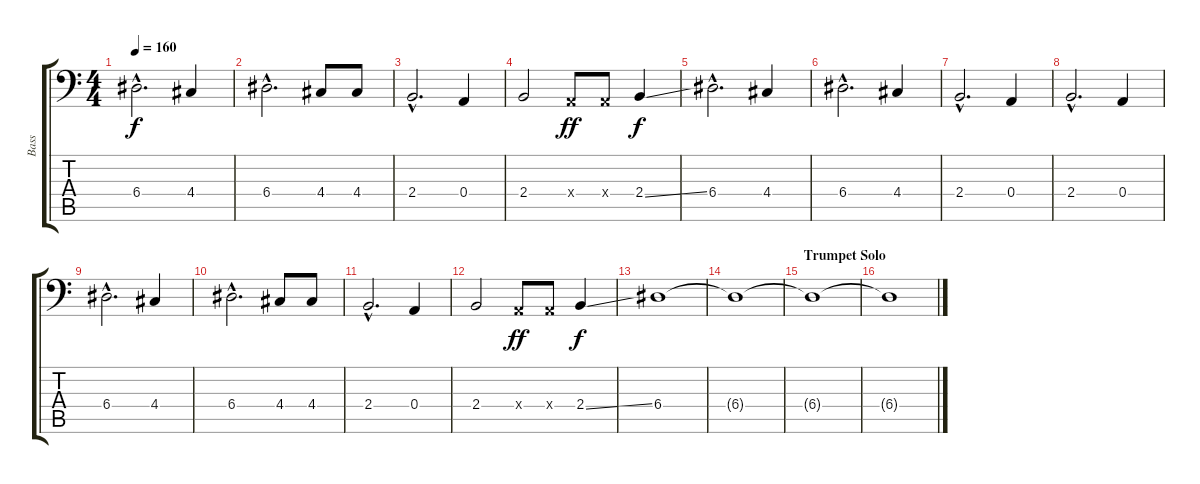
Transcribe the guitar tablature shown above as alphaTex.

\track ("Bass" "Bass") {instrument electricbassfinger}
\staff {score tabs}
\tuning (C3 G2 D2 A1 E1 B0) {hide}
\ts (4 4)
\tempo 160
\clef f4
\ks c
6.4{hac}.2{d dy f} 4.4.4 |
6.4{hac}.2{d} 4.4.8 4.4.8 |
2.4{hac}.2{d} 0.4.4 |
2.4.2 0.4{x}.8{dy ff} 0.4{x}.8 2.4{ss}.4{dy f} |
6.4{hac}.2{d} 4.4.4 |
6.4{hac}.2{d} 4.4.4 |
2.4{hac}.2{d} 0.4.4 |
2.4{hac}.2{d} 0.4.4 |
6.4{hac}.2{d} 4.4.4 |
6.4{hac}.2{d} 4.4.8 4.4.8 |
2.4{hac}.2{d} 0.4.4 |
2.4.2 0.4{x}.8{dy ff} 0.4{x}.8 2.4{ss}.4{dy f} |
6.4.1 |
6.4{t}.1 |
\section ("" "Trumpet Solo")
6.4{t}.1 |
6.4{t}.1
